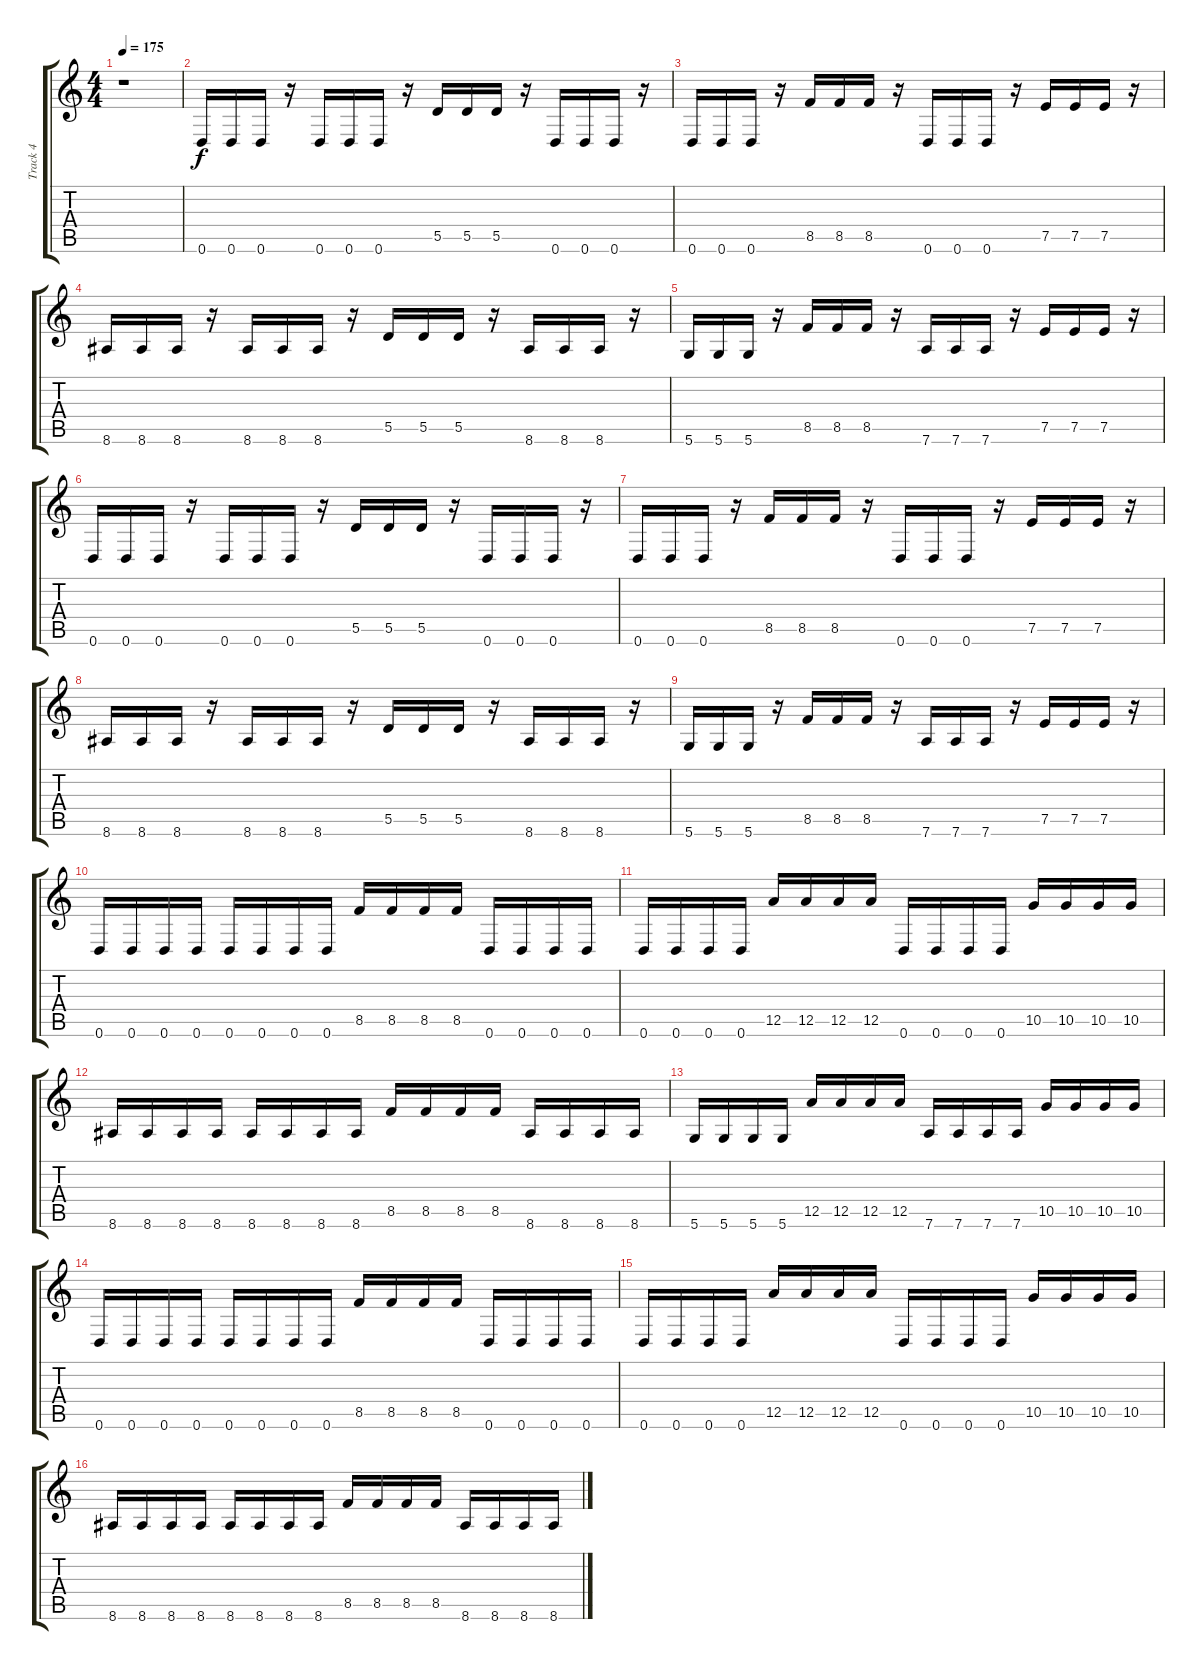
\track ("Track 4" "Track 4") {instrument distortionguitar}
\staff {score tabs}
\tuning (E4 B3 G3 D3 A2 D2) {hide}
\ts (4 4)
\tempo 175
\clef g2
\ks c
r.1{dy f instrument distortionguitar} |
0.6.16 0.6.16 0.6.16 r.16 0.6.16 0.6.16 0.6.16 r.16 5.5.16 5.5.16 5.5.16 r.16 0.6.16 0.6.16 0.6.16 r.16 |
0.6.16 0.6.16 0.6.16 r.16 8.5.16 8.5.16 8.5.16 r.16 0.6.16 0.6.16 0.6.16 r.16 7.5.16 7.5.16 7.5.16 r.16 |
8.6.16 8.6.16 8.6.16 r.16 8.6.16 8.6.16 8.6.16 r.16 5.5.16 5.5.16 5.5.16 r.16 8.6.16 8.6.16 8.6.16 r.16 |
5.6.16 5.6.16 5.6.16 r.16 8.5.16 8.5.16 8.5.16 r.16 7.6.16 7.6.16 7.6.16 r.16 7.5.16 7.5.16 7.5.16 r.16 |
0.6.16 0.6.16 0.6.16 r.16 0.6.16 0.6.16 0.6.16 r.16 5.5.16 5.5.16 5.5.16 r.16 0.6.16 0.6.16 0.6.16 r.16 |
0.6.16 0.6.16 0.6.16 r.16 8.5.16 8.5.16 8.5.16 r.16 0.6.16 0.6.16 0.6.16 r.16 7.5.16 7.5.16 7.5.16 r.16 |
8.6.16 8.6.16 8.6.16 r.16 8.6.16 8.6.16 8.6.16 r.16 5.5.16 5.5.16 5.5.16 r.16 8.6.16 8.6.16 8.6.16 r.16 |
5.6.16 5.6.16 5.6.16 r.16 8.5.16 8.5.16 8.5.16 r.16 7.6.16 7.6.16 7.6.16 r.16 7.5.16 7.5.16 7.5.16 r.16 |
0.6.16 0.6.16 0.6.16 0.6.16 0.6.16 0.6.16 0.6.16 0.6.16 8.5.16 8.5.16 8.5.16 8.5.16 0.6.16 0.6.16 0.6.16 0.6.16 |
0.6.16 0.6.16 0.6.16 0.6.16 12.5.16 12.5.16 12.5.16 12.5.16 0.6.16 0.6.16 0.6.16 0.6.16 10.5.16 10.5.16 10.5.16 10.5.16 |
8.6.16 8.6.16 8.6.16 8.6.16 8.6.16 8.6.16 8.6.16 8.6.16 8.5.16 8.5.16 8.5.16 8.5.16 8.6.16 8.6.16 8.6.16 8.6.16 |
5.6.16 5.6.16 5.6.16 5.6.16 12.5.16 12.5.16 12.5.16 12.5.16 7.6.16 7.6.16 7.6.16 7.6.16 10.5.16 10.5.16 10.5.16 10.5.16 |
0.6.16 0.6.16 0.6.16 0.6.16 0.6.16 0.6.16 0.6.16 0.6.16 8.5.16 8.5.16 8.5.16 8.5.16 0.6.16 0.6.16 0.6.16 0.6.16 |
0.6.16 0.6.16 0.6.16 0.6.16 12.5.16 12.5.16 12.5.16 12.5.16 0.6.16 0.6.16 0.6.16 0.6.16 10.5.16 10.5.16 10.5.16 10.5.16 |
8.6.16 8.6.16 8.6.16 8.6.16 8.6.16 8.6.16 8.6.16 8.6.16 8.5.16 8.5.16 8.5.16 8.5.16 8.6.16 8.6.16 8.6.16 8.6.16
